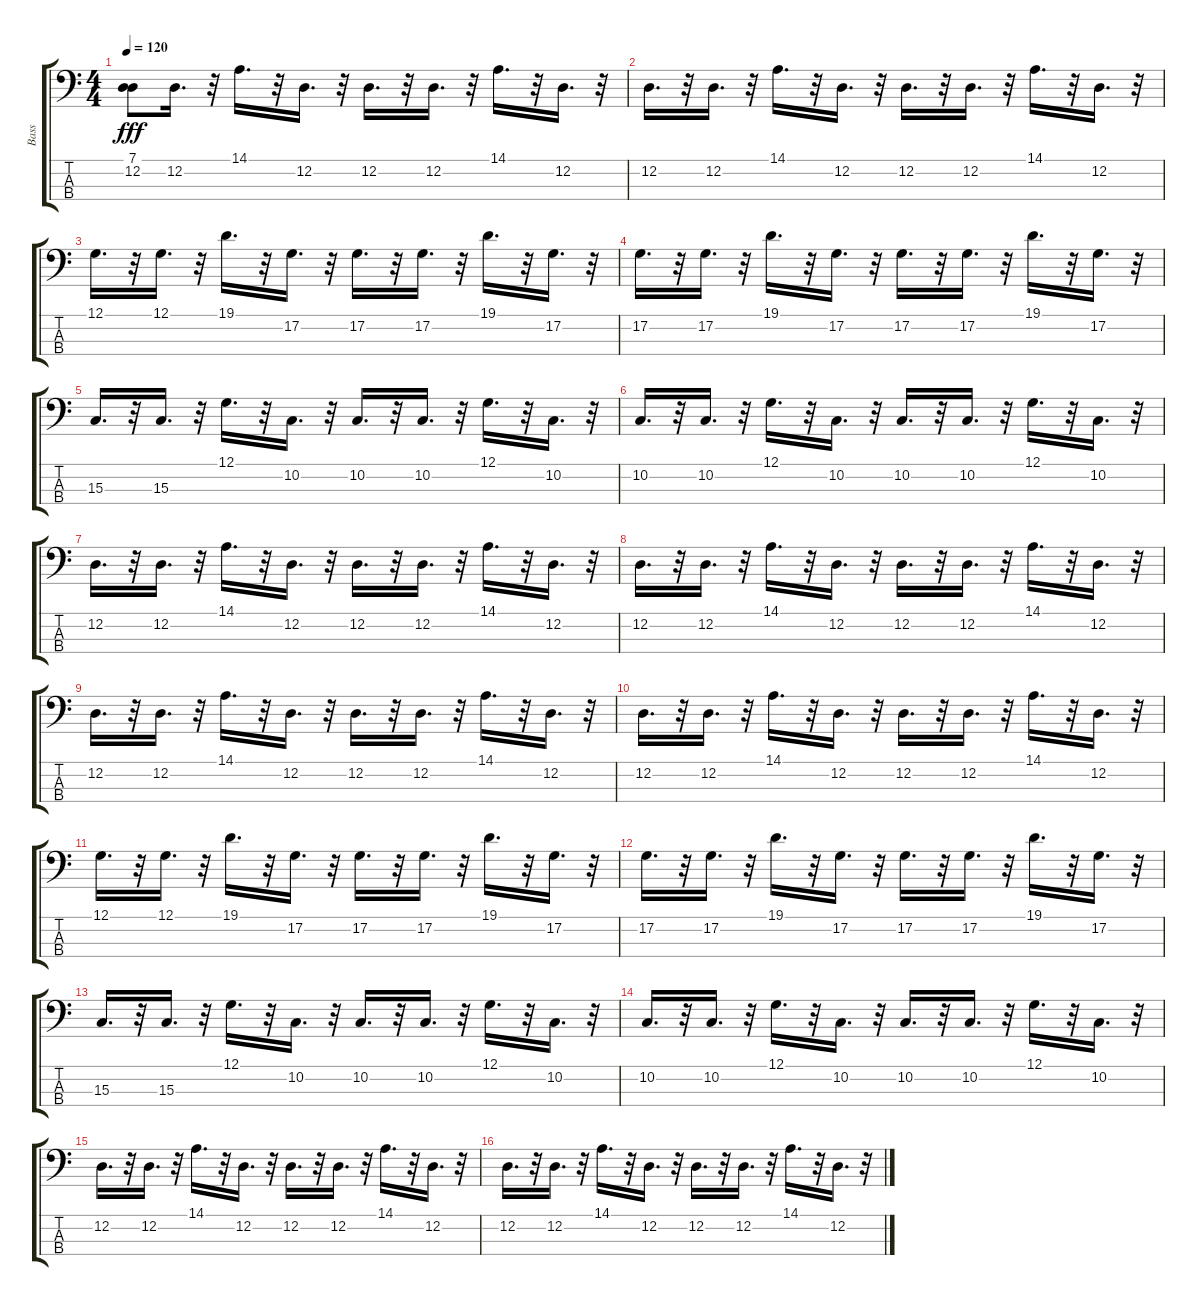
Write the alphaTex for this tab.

\track ("Bass" "Bass") {instrument lead2sawtooth}
\staff {score tabs}
\tuning (G2 D2 A1 E1) {hide}
\ts (4 4)
\tempo 120
\clef f4
\ks c
(7.1 12.2).8{dy fff} 12.2.16{d} r.32 14.1.16{d} r.32 12.2.16{d} r.32 12.2.16{d} r.32 12.2.16{d} r.32 14.1.16{d} r.32 12.2.16{d} r.32 |
12.2.16{d} r.32 12.2.16{d} r.32 14.1.16{d} r.32 12.2.16{d} r.32 12.2.16{d} r.32 12.2.16{d} r.32 14.1.16{d} r.32 12.2.16{d} r.32 |
12.1.16{d} r.32 12.1.16{d} r.32 19.1.16{d} r.32 17.2.16{d} r.32 17.2.16{d} r.32 17.2.16{d} r.32 19.1.16{d} r.32 17.2.16{d} r.32 |
17.2.16{d} r.32 17.2.16{d} r.32 19.1.16{d} r.32 17.2.16{d} r.32 17.2.16{d} r.32 17.2.16{d} r.32 19.1.16{d} r.32 17.2.16{d} r.32 |
15.3.16{d} r.32 15.3.16{d} r.32 12.1.16{d} r.32 10.2.16{d} r.32 10.2.16{d} r.32 10.2.16{d} r.32 12.1.16{d} r.32 10.2.16{d} r.32 |
10.2.16{d} r.32 10.2.16{d} r.32 12.1.16{d} r.32 10.2.16{d} r.32 10.2.16{d} r.32 10.2.16{d} r.32 12.1.16{d} r.32 10.2.16{d} r.32 |
12.2.16{d} r.32 12.2.16{d} r.32 14.1.16{d} r.32 12.2.16{d} r.32 12.2.16{d} r.32 12.2.16{d} r.32 14.1.16{d} r.32 12.2.16{d} r.32 |
12.2.16{d} r.32 12.2.16{d} r.32 14.1.16{d} r.32 12.2.16{d} r.32 12.2.16{d} r.32 12.2.16{d} r.32 14.1.16{d} r.32 12.2.16{d} r.32 |
12.2.16{d} r.32 12.2.16{d} r.32 14.1.16{d} r.32 12.2.16{d} r.32 12.2.16{d} r.32 12.2.16{d} r.32 14.1.16{d} r.32 12.2.16{d} r.32 |
12.2.16{d} r.32 12.2.16{d} r.32 14.1.16{d} r.32 12.2.16{d} r.32 12.2.16{d} r.32 12.2.16{d} r.32 14.1.16{d} r.32 12.2.16{d} r.32 |
12.1.16{d} r.32 12.1.16{d} r.32 19.1.16{d} r.32 17.2.16{d} r.32 17.2.16{d} r.32 17.2.16{d} r.32 19.1.16{d} r.32 17.2.16{d} r.32 |
17.2.16{d} r.32 17.2.16{d} r.32 19.1.16{d} r.32 17.2.16{d} r.32 17.2.16{d} r.32 17.2.16{d} r.32 19.1.16{d} r.32 17.2.16{d} r.32 |
15.3.16{d} r.32 15.3.16{d} r.32 12.1.16{d} r.32 10.2.16{d} r.32 10.2.16{d} r.32 10.2.16{d} r.32 12.1.16{d} r.32 10.2.16{d} r.32 |
10.2.16{d} r.32 10.2.16{d} r.32 12.1.16{d} r.32 10.2.16{d} r.32 10.2.16{d} r.32 10.2.16{d} r.32 12.1.16{d} r.32 10.2.16{d} r.32 |
12.2.16{d} r.32 12.2.16{d} r.32 14.1.16{d} r.32 12.2.16{d} r.32 12.2.16{d} r.32 12.2.16{d} r.32 14.1.16{d} r.32 12.2.16{d} r.32 |
12.2.16{d} r.32 12.2.16{d} r.32 14.1.16{d} r.32 12.2.16{d} r.32 12.2.16{d} r.32 12.2.16{d} r.32 14.1.16{d} r.32 12.2.16{d} r.32
